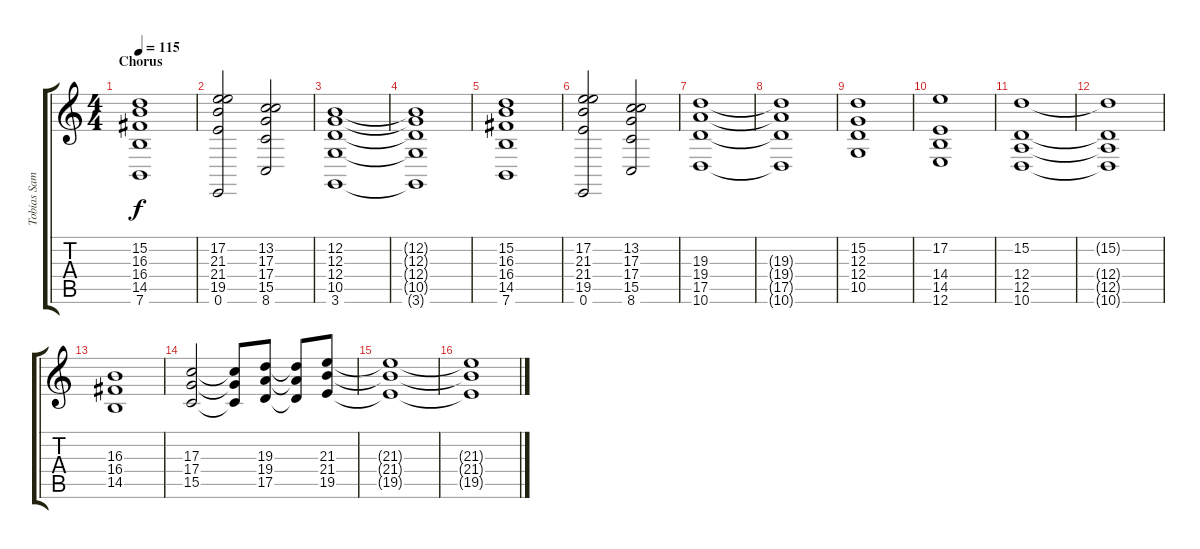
\track ("Tobias Sammet" "Tobias Sam") {instrument churchorgan}
\staff {score tabs}
\tuning (E4 B3 G3 D3 A2 E2) {hide}
\ts (4 4)
\section ("" "Chorus")
\tempo 115
\clef g2
\ks c
(15.2 16.3 16.4 14.5 7.6).1{dy f} |
(17.2 21.3 21.4 19.5 0.6).2 (13.2 17.3 17.4 15.5 8.6).2 |
(12.2 12.3 12.4 10.5 3.6).1 |
(12.2{t} 12.3{t} 12.4{t} 10.5{t} 3.6{t}).1 |
(15.2 16.3 16.4 14.5 7.6).1 |
(17.2 21.3 21.4 19.5 0.6).2 (13.2 17.3 17.4 15.5 8.6).2 |
(19.3 19.4 17.5 10.6).1 |
(19.3{t} 19.4{t} 17.5{t} 10.6{t}).1 |
(15.2 12.3 12.4 10.5).1 |
(17.2 14.4 14.5 12.6).1 |
(15.2 12.4 12.5 10.6).1 |
(15.2{t} 12.4{t} 12.5{t} 10.6{t}).1 |
(16.3 16.4 14.5).1 |
(17.3 17.4 15.5).2 (17.3{t} 17.4{t} 15.5{t}).8 (19.3 19.4 17.5).8 (19.3{t} 19.4{t} 17.5{t}).8 (21.3 21.4 19.5).8 |
(21.3{t} 21.4{t} 19.5{t}).1 |
(21.3{t} 21.4{t} 19.5{t}).1
